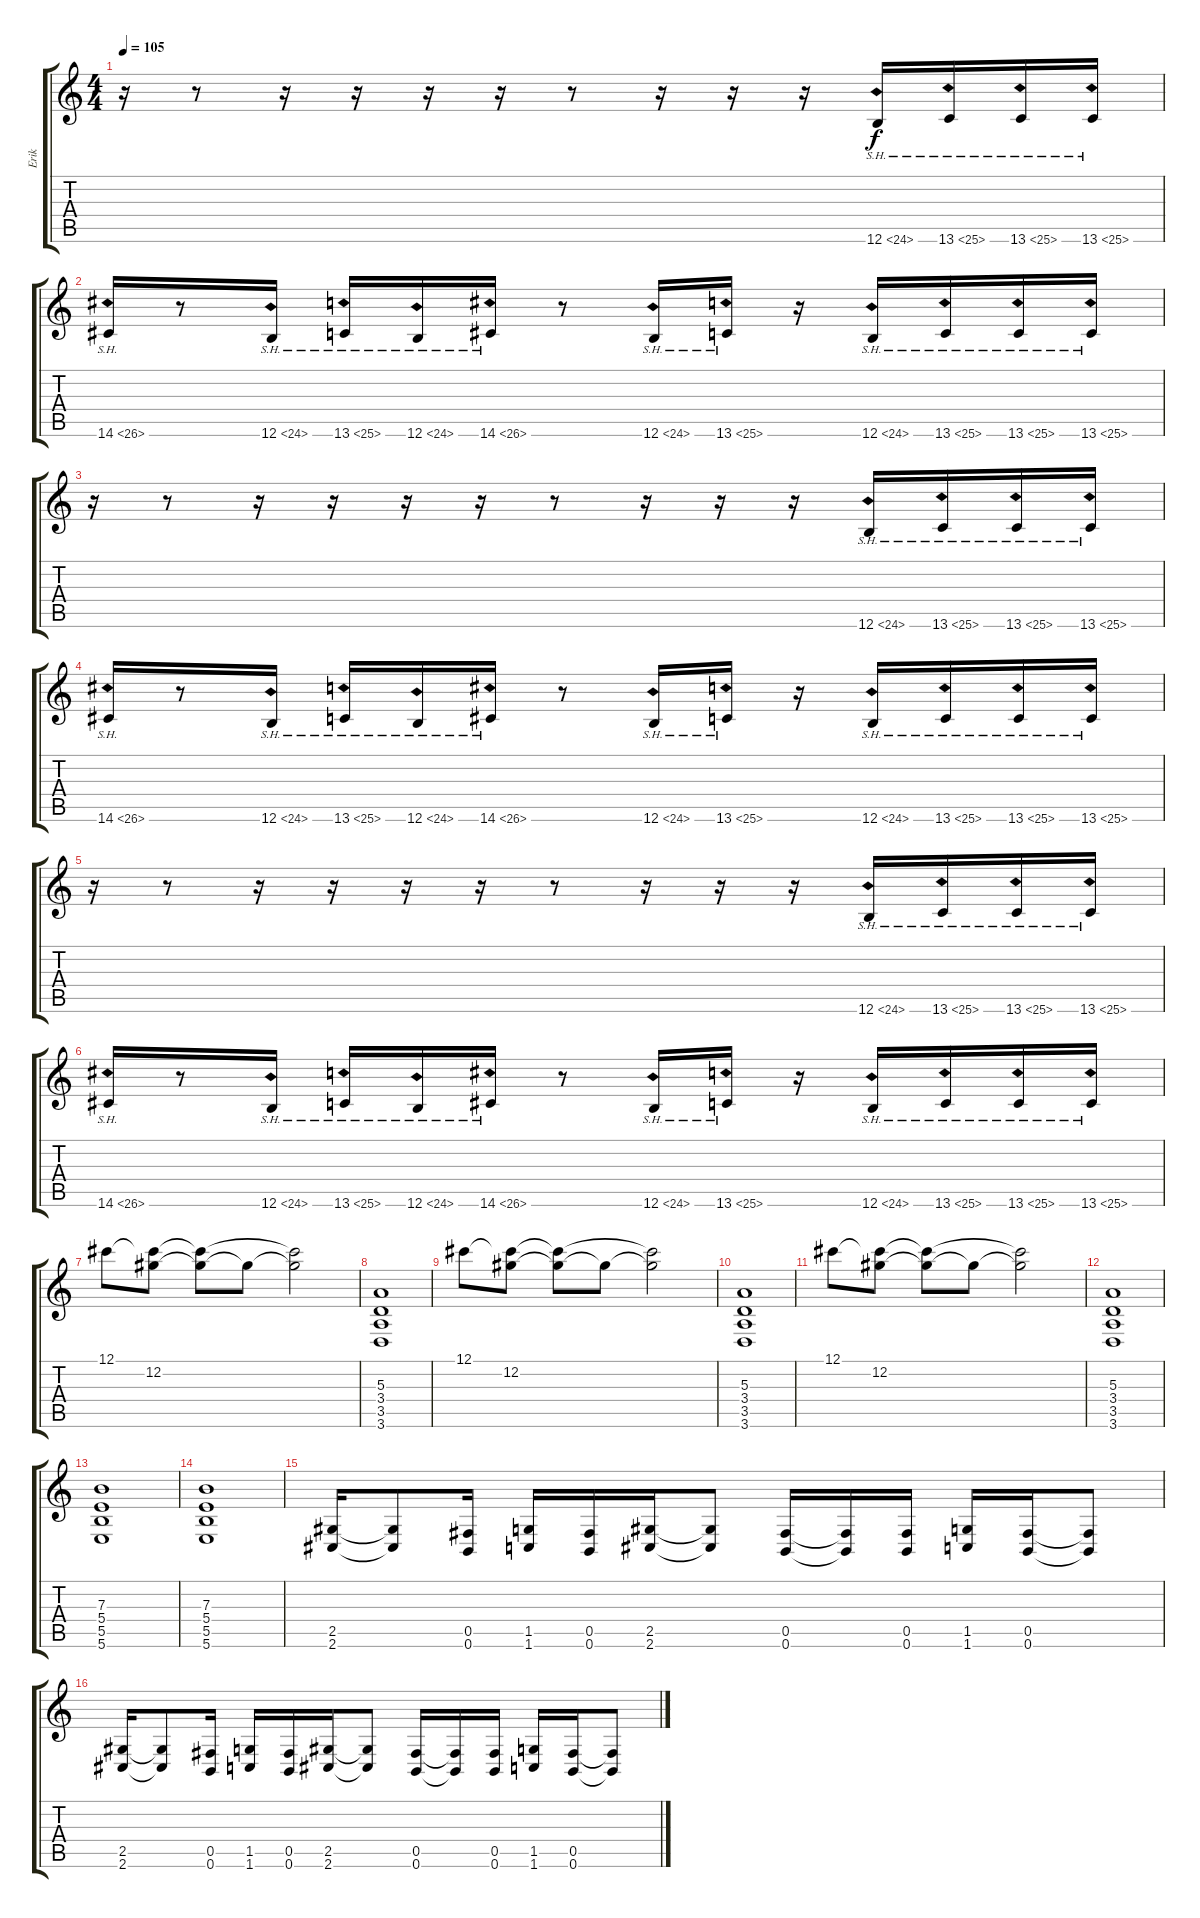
\track ("Erik" "Erik") {instrument distortionguitar}
\staff {score tabs}
\tuning (Db4 Ab3 E3 B2 Gb2 B1) {hide}
\ts (4 4)
\tempo 105
\clef g2
\ks c
r.16{dy f} r.8 r.16 r.16 r.16 r.16 r.8 r.16 r.16 r.16 12.6{sh 12}.16 13.6{sh 12}.16 13.6{sh 12}.16 13.6{sh 12}.16 |
14.6{sh 12}.16 r.8 12.6{sh 12}.16 13.6{sh 12}.16 12.6{sh 12}.16 14.6{sh 12}.16 r.8 12.6{sh 12}.16 13.6{sh 12}.16 r.16 12.6{sh 12}.16 13.6{sh 12}.16 13.6{sh 12}.16 13.6{sh 12}.16 |
r.16 r.8 r.16 r.16 r.16 r.16 r.8 r.16 r.16 r.16 12.6{sh 12}.16 13.6{sh 12}.16 13.6{sh 12}.16 13.6{sh 12}.16 |
14.6{sh 12}.16 r.8 12.6{sh 12}.16 13.6{sh 12}.16 12.6{sh 12}.16 14.6{sh 12}.16 r.8 12.6{sh 12}.16 13.6{sh 12}.16 r.16 12.6{sh 12}.16 13.6{sh 12}.16 13.6{sh 12}.16 13.6{sh 12}.16 |
r.16 r.8 r.16 r.16 r.16 r.16 r.8 r.16 r.16 r.16 12.6{sh 12}.16 13.6{sh 12}.16 13.6{sh 12}.16 13.6{sh 12}.16 |
14.6{sh 12}.16 r.8 12.6{sh 12}.16 13.6{sh 12}.16 12.6{sh 12}.16 14.6{sh 12}.16 r.8 12.6{sh 12}.16 13.6{sh 12}.16 r.16 12.6{sh 12}.16 13.6{sh 12}.16 13.6{sh 12}.16 13.6{sh 12}.16 |
12.1.8 (12.1{t} 12.2).8 (12.1{t} 12.2{t}).8 12.2{t}.8 (12.1{t} 12.2{t}).2 |
(5.3 3.4 3.5 3.6).1 |
12.1.8 (12.1{t} 12.2).8 (12.1{t} 12.2{t}).8 12.2{t}.8 (12.1{t} 12.2{t}).2 |
(5.3 3.4 3.5 3.6).1 |
12.1.8 (12.1{t} 12.2).8 (12.1{t} 12.2{t}).8 12.2{t}.8 (12.1{t} 12.2{t}).2 |
(5.3 3.4 3.5 3.6).1 |
(7.3 5.4 5.5 5.6).1 |
(7.3 5.4 5.5 5.6).1 |
(2.5 2.6).16 (2.5{t} 2.6{t}).8 (0.5 0.6).16 (1.5 1.6).16 (0.5 0.6).16 (2.5 2.6).16 (2.5{t} 2.6{t}).8 (0.5 0.6).16 (0.5{t} 0.6{t}).16 (0.5 0.6).16 (1.5 1.6).16 (0.5 0.6).16 (0.5{t} 0.6{t}).8 |
(2.5 2.6).16 (2.5{t} 2.6{t}).8 (0.5 0.6).16 (1.5 1.6).16 (0.5 0.6).16 (2.5 2.6).16 (2.5{t} 2.6{t}).8 (0.5 0.6).16 (0.5{t} 0.6{t}).16 (0.5 0.6).16 (1.5 1.6).16 (0.5 0.6).16 (0.5{t} 0.6{t}).8
